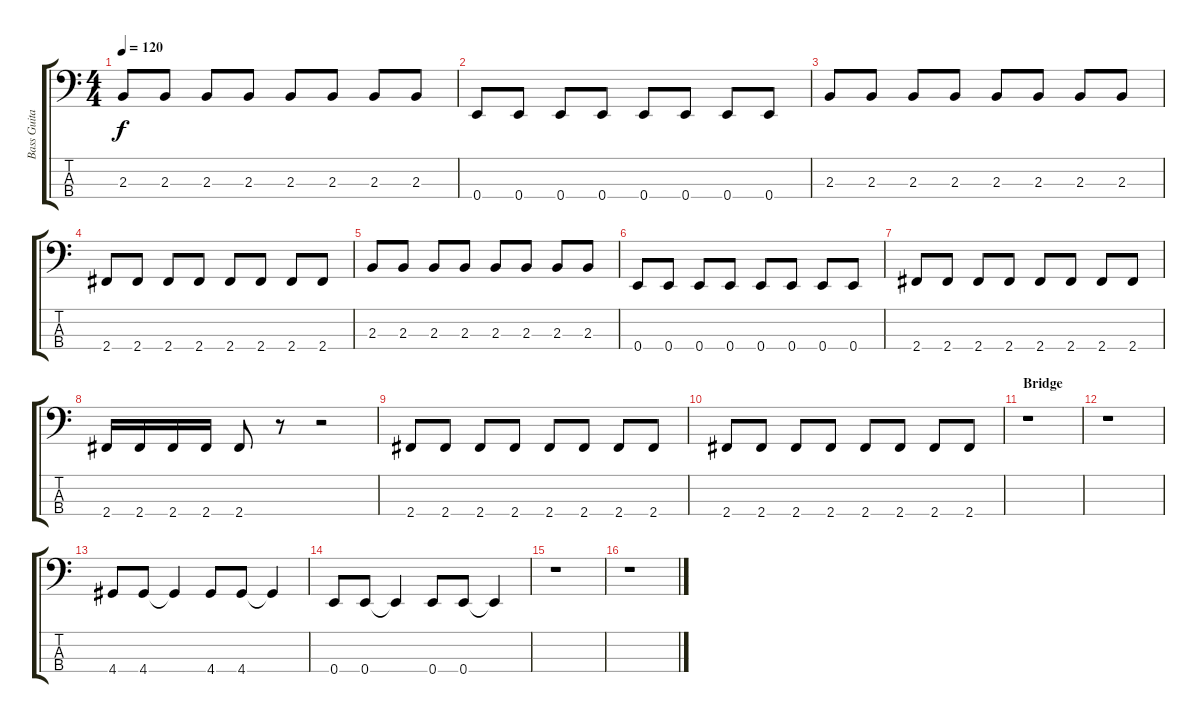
\track ("Bass Guitar" "Bass Guita") {instrument electricbasspick}
\staff {score tabs}
\tuning (G2 D2 A1 E1) {hide}
\ts (4 4)
\tempo 120
\clef f4
\ks c
2.3.8{dy f} 2.3.8 2.3.8 2.3.8 2.3.8 2.3.8 2.3.8 2.3.8 |
0.4.8 0.4.8 0.4.8 0.4.8 0.4.8 0.4.8 0.4.8 0.4.8 |
2.3.8 2.3.8 2.3.8 2.3.8 2.3.8 2.3.8 2.3.8 2.3.8 |
2.4.8 2.4.8 2.4.8 2.4.8 2.4.8 2.4.8 2.4.8 2.4.8 |
2.3.8 2.3.8 2.3.8 2.3.8 2.3.8 2.3.8 2.3.8 2.3.8 |
0.4.8 0.4.8 0.4.8 0.4.8 0.4.8 0.4.8 0.4.8 0.4.8 |
2.4.8 2.4.8 2.4.8 2.4.8 2.4.8 2.4.8 2.4.8 2.4.8 |
2.4.16 2.4.16 2.4.16 2.4.16 2.4.8 r.8 r.2 |
2.4.8 2.4.8 2.4.8 2.4.8 2.4.8 2.4.8 2.4.8 2.4.8 |
2.4.8 2.4.8 2.4.8 2.4.8 2.4.8 2.4.8 2.4.8 2.4.8 |
\section ("" "Bridge")
r.1 |
r.1 |
4.4.8 4.4.8 4.4{t}.4 4.4.8 4.4.8 4.4{t}.4 |
0.4.8 0.4.8 0.4{t}.4 0.4.8 0.4.8 0.4{t}.4 |
r.1 |
r.1
